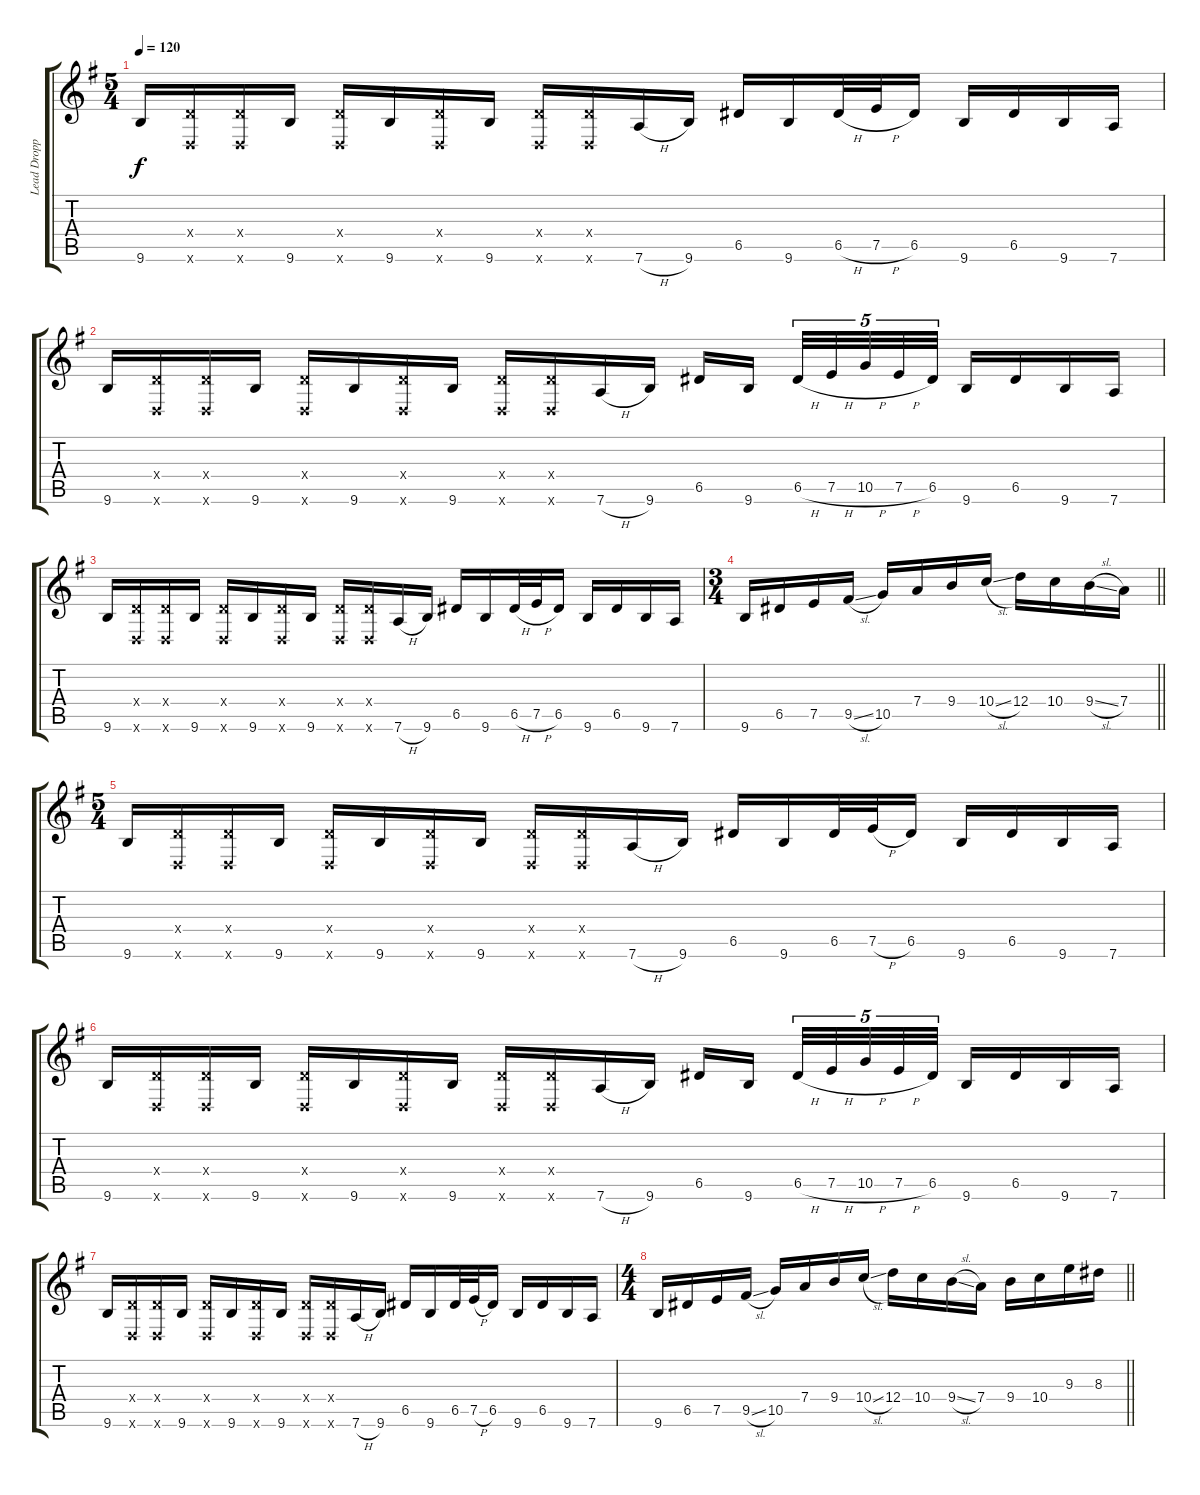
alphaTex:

\track ("Lead Dropped D " "Lead Dropp") {instrument distortionguitar}
\staff {score tabs}
\tuning (E4 B3 G3 D3 A2 D2) {hide}
\ts (5 4)
\section ("" "")
\tempo 120
\clef g2
\ks eminor
9.6.16{dy f} (0.4{x} 0.6{x}).16 (0.4{x} 0.6{x}).16 9.6.16 (0.4{x} 0.6{x}).16 9.6.16 (0.4{x} 0.6{x}).16 9.6.16 (0.4{x} 0.6{x}).16 (0.4{x} 0.6{x}).16 7.6{h}.16 9.6.16 6.5.16 9.6.16 6.5{h}.32 7.5{h}.32 6.5.16 9.6.16 6.5.16 9.6.16 7.6.16 |
9.6.16 (0.4{x} 0.6{x}).16 (0.4{x} 0.6{x}).16 9.6.16 (0.4{x} 0.6{x}).16 9.6.16 (0.4{x} 0.6{x}).16 9.6.16 (0.4{x} 0.6{x}).16 (0.4{x} 0.6{x}).16 7.6{h}.16 9.6.16 6.5.16 9.6.16{beam splitsecondary} 6.5{h}.32{tu (5 4)} 7.5{h}.32{tu (5 4)} 10.5{h}.32{tu (5 4)} 7.5{h}.32{tu (5 4)} 6.5.32{tu (5 4)} 9.6.16 6.5.16 9.6.16 7.6.16 |
9.6.16 (0.4{x} 0.6{x}).16 (0.4{x} 0.6{x}).16 9.6.16 (0.4{x} 0.6{x}).16 9.6.16 (0.4{x} 0.6{x}).16 9.6.16 (0.4{x} 0.6{x}).16 (0.4{x} 0.6{x}).16 7.6{h}.16 9.6.16 6.5.16 9.6.16 6.5{h}.32 7.5{h}.32 6.5.16 9.6.16 6.5.16 9.6.16 7.6.16 |
\ts (3 4)
\barLineRight lightlight
9.6.16 6.5.16 7.5.16 9.5{sl}.16 10.5.16 7.4.16 9.4.16 10.4{sl}.16 12.4.16 10.4.16 9.4{sl}.16 7.4.16 |
\ts (5 4)
9.6.16 (0.4{x} 0.6{x}).16 (0.4{x} 0.6{x}).16 9.6.16 (0.4{x} 0.6{x}).16 9.6.16 (0.4{x} 0.6{x}).16 9.6.16 (0.4{x} 0.6{x}).16 (0.4{x} 0.6{x}).16 7.6{h}.16 9.6.16 6.5.16 9.6.16 6.5.32 7.5{h}.32 6.5.16 9.6.16 6.5.16 9.6.16 7.6.16 |
9.6.16 (0.4{x} 0.6{x}).16 (0.4{x} 0.6{x}).16 9.6.16 (0.4{x} 0.6{x}).16 9.6.16 (0.4{x} 0.6{x}).16 9.6.16 (0.4{x} 0.6{x}).16 (0.4{x} 0.6{x}).16 7.6{h}.16 9.6.16 6.5.16 9.6.16{beam splitsecondary} 6.5{h}.32{tu (5 4)} 7.5{h}.32{tu (5 4)} 10.5{h}.32{tu (5 4)} 7.5{h}.32{tu (5 4)} 6.5.32{tu (5 4)} 9.6.16 6.5.16 9.6.16 7.6.16 |
9.6.16 (0.4{x} 0.6{x}).16 (0.4{x} 0.6{x}).16 9.6.16 (0.4{x} 0.6{x}).16 9.6.16 (0.4{x} 0.6{x}).16 9.6.16 (0.4{x} 0.6{x}).16 (0.4{x} 0.6{x}).16 7.6{h}.16 9.6.16 6.5.16 9.6.16 6.5.32 7.5{h}.32 6.5.16 9.6.16 6.5.16 9.6.16 7.6.16 |
\ts (4 4)
\barLineRight lightlight
9.6.16 6.5.16 7.5.16 9.5{sl}.16 10.5.16 7.4.16 9.4.16 10.4{sl}.16 12.4.16 10.4.16 9.4{sl}.16 7.4.16 9.4.16 10.4.16 9.3.16 8.3.16
